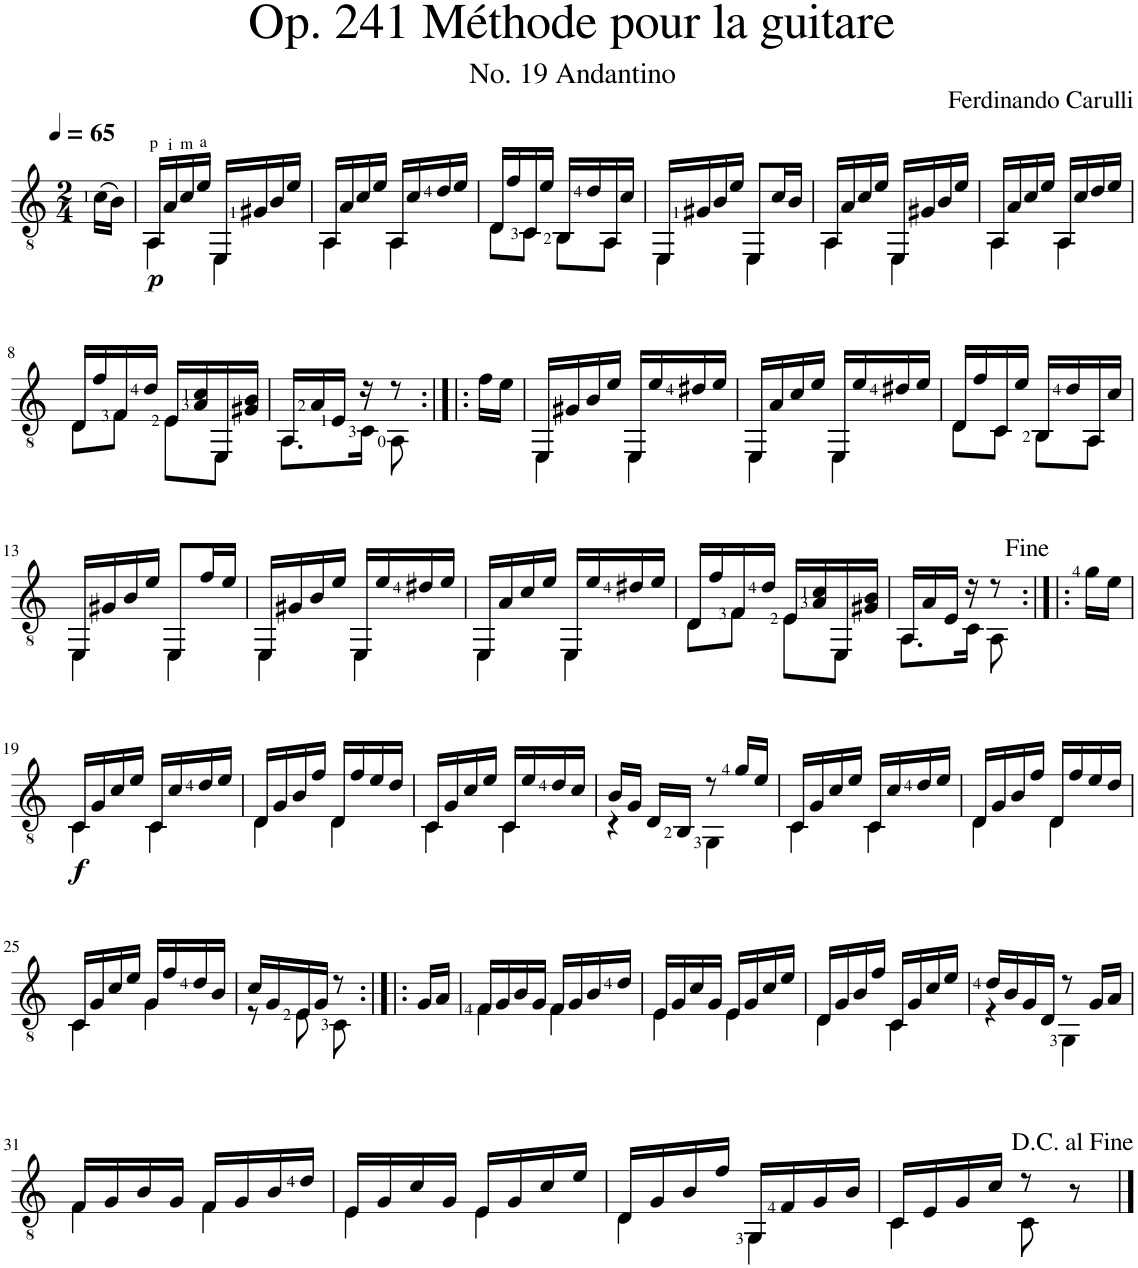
**kern	**dynam
*part1	*part1
*staff1	*staff1
*I"Classical Guitar	*
*I'Guit.	*
*clefGv2	*
*k[]	*
*M2/4	*
*MM65	*
=1	=1
(16c\LL	.
16B\JJ)	.
=2	=2
*^	*
!	!	!LO:DY:b
16AA/LL	4AA\	p
16A/	.	.
16c/	.	.
16e/JJ	.	.
16EE/LL	4EE\	.
16G#X/	.	.
16B/	.	.
16e/JJ	.	.
=3	=3	=3
16AA/LL	4AA\	.
16A/	.	.
16c/	.	.
16e/JJ	.	.
16AA/LL	4AA\	.
16c/	.	.
16d/	.	.
16e/JJ	.	.
=4	=4	=4
16D/LL	8D\L	.
16f/	.	.
16C/	8C\J	.
16e/JJ	.	.
16BB/LL	8BB\L	.
16d/	.	.
16AA/	8AA\J	.
16c/JJ	.	.
=5	=5	=5
16EE/LL	4EE\	.
16G#X/	.	.
16B/	.	.
16e/JJ	.	.
8EE/L	4EE\	.
16c/L	.	.
16B/JJ	.	.
=6	=6	=6
16AA/LL	4AA\	.
16A/	.	.
16c/	.	.
16e/JJ	.	.
16EE/LL	4EE\	.
16G#X/	.	.
16B/	.	.
16e/JJ	.	.
=7	=7	=7
16AA/LL	4AA\	.
16A/	.	.
16c/	.	.
16e/JJ	.	.
16AA/LL	4AA\	.
16c/	.	.
16d/	.	.
16e/JJ	.	.
!!LO:LB:g=z	!!
=8	=8	=8
16D/LL	8D\L	.
16f/	.	.
16F/	8F\J	.
16d/JJ	.	.
16E/LL	8E\L	.
16A/ 16c/	.	.
16EE/	8EE\J	.
16G#X/ 16B/JJ	.	.
=9	=9	=9
16AA/LL	8.AA\L	.
16A/	.	.
16E/JJ	.	.
16r	16C\Jk	.
8r	8AA\	.
*v	*v	*
=9X1:|!|:	=9X1:|!|:
16f\LL	.
16e\JJ	.
=10	=10
*^	*
16EE/LL	4EE\	.
16G#X/	.	.
16B/	.	.
16e/JJ	.	.
16EE/LL	4EE\	.
16e/	.	.
16d#X/	.	.
16e/JJ	.	.
=11	=11	=11
16EE/LL	4EE\	.
16A/	.	.
16c/	.	.
16e/JJ	.	.
16EE/LL	4EE\	.
16e/	.	.
16d#X/	.	.
16e/JJ	.	.
=12	=12	=12
16D/LL	8D\L	.
16f/	.	.
16C/	8C\J	.
16e/JJ	.	.
16BB/LL	8BB\L	.
16d/	.	.
16AA/	8AA\J	.
16c/JJ	.	.
!!LO:LB:g=z	!!
=13	=13	=13
16EE/LL	4EE\	.
16G#X/	.	.
16B/	.	.
16e/JJ	.	.
8EE/L	4EE\	.
16f/L	.	.
16e/JJ	.	.
=14	=14	=14
16EE/LL	4EE\	.
16G#X/	.	.
16B/	.	.
16e/JJ	.	.
16EE/LL	4EE\	.
16e/	.	.
16d#X/	.	.
16e/JJ	.	.
=15	=15	=15
16EE/LL	4EE\	.
16A/	.	.
16c/	.	.
16e/JJ	.	.
16EE/LL	4EE\	.
16e/	.	.
16d#X/	.	.
16e/JJ	.	.
=16	=16	=16
16D/LL	8D\L	.
16f/	.	.
16F/	8F\J	.
16d/JJ	.	.
16E/LL	8E\L	.
16A/ 16c/	.	.
16EE/	8EE\J	.
16G#X/ 16B/JJ	.	.
=17	=17	=17
16AA/LL	8.AA\L	.
16A/	.	.
16E/JJ	.	.
16r	16C\Jk	.
8r	8AA\	.
*v	*v	*
=18:|!|:	=18:|!|:
16g\LL	.
16e\JJ	.
!!LO:LB:g=z
=19	=19
*^	*
!	!	!LO:DY:b
16C/LL	4C\	f
16G/	.	.
16c/	.	.
16e/JJ	.	.
16C/LL	4C\	.
16c/	.	.
16d/	.	.
16e/JJ	.	.
=20	=20	=20
16D/LL	4D\	.
16G/	.	.
16B/	.	.
16f/JJ	.	.
16D/LL	4D\	.
16f/	.	.
16e/	.	.
16d/JJ	.	.
=21	=21	=21
16C/LL	4C\	.
16G/	.	.
16c/	.	.
16e/JJ	.	.
16C/LL	4C\	.
16e/	.	.
16d/	.	.
16c/JJ	.	.
=22	=22	=22
16B/LL	4r	.
16G/JJ	.	.
16D/LL	.	.
16BB/JJ	.	.
8r	4GG\	.
16g/LL	.	.
16e/JJ	.	.
=23	=23	=23
16C/LL	4C\	.
16G/	.	.
16c/	.	.
16e/JJ	.	.
16C/LL	4C\	.
16c/	.	.
16d/	.	.
16e/JJ	.	.
=24	=24	=24
16D/LL	4D\	.
16G/	.	.
16B/	.	.
16f/JJ	.	.
16D/LL	4D\	.
16f/	.	.
16e/	.	.
16d/JJ	.	.
!!LO:LB:g=z	!!
=25	=25	=25
16C/LL	4C\	.
16G/	.	.
16c/	.	.
16e/JJ	.	.
16G/LL	4G\	.
16f/	.	.
16d/	.	.
16B/JJ	.	.
=26	=26	=26
16c/LL	8r	.
16G/	.	.
16E/	8E\	.
16G/JJ	.	.
8r	8C\	.
*v	*v	*
=26X2:|!|:	=26X2:|!|:
16G/LL	.
16A/JJ	.
=27	=27
*^	*
16F/LL	4F\	.
16G/	.	.
16B/	.	.
16G/JJ	.	.
16F/LL	4F\	.
16G/	.	.
16B/	.	.
16d/JJ	.	.
=28	=28	=28
16E/LL	4E\	.
16G/	.	.
16c/	.	.
16G/JJ	.	.
16E/LL	4E\	.
16G/	.	.
16c/	.	.
16e/JJ	.	.
=29	=29	=29
16D/LL	4D\	.
16G/	.	.
16B/	.	.
16f/JJ	.	.
16C/LL	4C\	.
16G/	.	.
16c/	.	.
16e/JJ	.	.
=30	=30	=30
16d/LL	4r	.
16B/	.	.
16G/	.	.
16D/JJ	.	.
8r	4GG\	.
16G/LL	.	.
16A/JJ	.	.
!!LO:LB:g=z	!!
=31	=31	=31
16F/LL	4F\	.
16G/	.	.
16B/	.	.
16G/JJ	.	.
16F/LL	4F\	.
16G/	.	.
16B/	.	.
16d/JJ	.	.
=32	=32	=32
16E/LL	4E\	.
16G/	.	.
16c/	.	.
16G/JJ	.	.
16E/LL	4E\	.
16G/	.	.
16c/	.	.
16e/JJ	.	.
=33	=33	=33
16D/LL	4D\	.
16G/	.	.
16B/	.	.
16f/JJ	.	.
16GG/LL	4GG\	.
16F/	.	.
16G/	.	.
16B/JJ	.	.
=34	=34	=34
16C/LL	4C\	.
16E/	.	.
16G/	.	.
16c/JJ	.	.
8r	8C\	.
8r	8ryy	.
*v	*v	*
==	==
*-	*-
